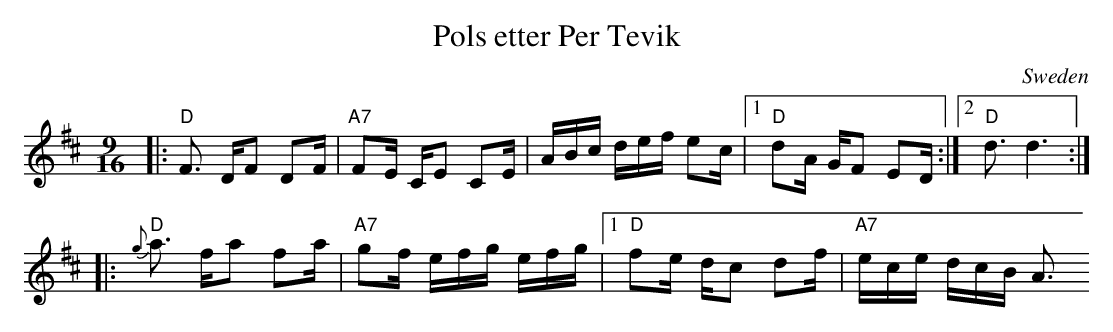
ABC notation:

X:1
T:Pols etter Per Tevik
L:1/16
M:9/16
O:Sweden
K:D major
|: "D"F3 DF2 D2F | "A7"F2E CE2 C2E | \
ABc def e2c |1 "D"d2A GF2 E2D :|2 "D"d3 d6 ::
|: "D"{g}a3 fa2 f2a | "A7"g2f efg efg \
 |1 "D"f2e dc2 d2f | "A7"ece dcB A3 \
 :|2 "D"f2e dc2 "A7"d2f | ece "D"d6 :|
